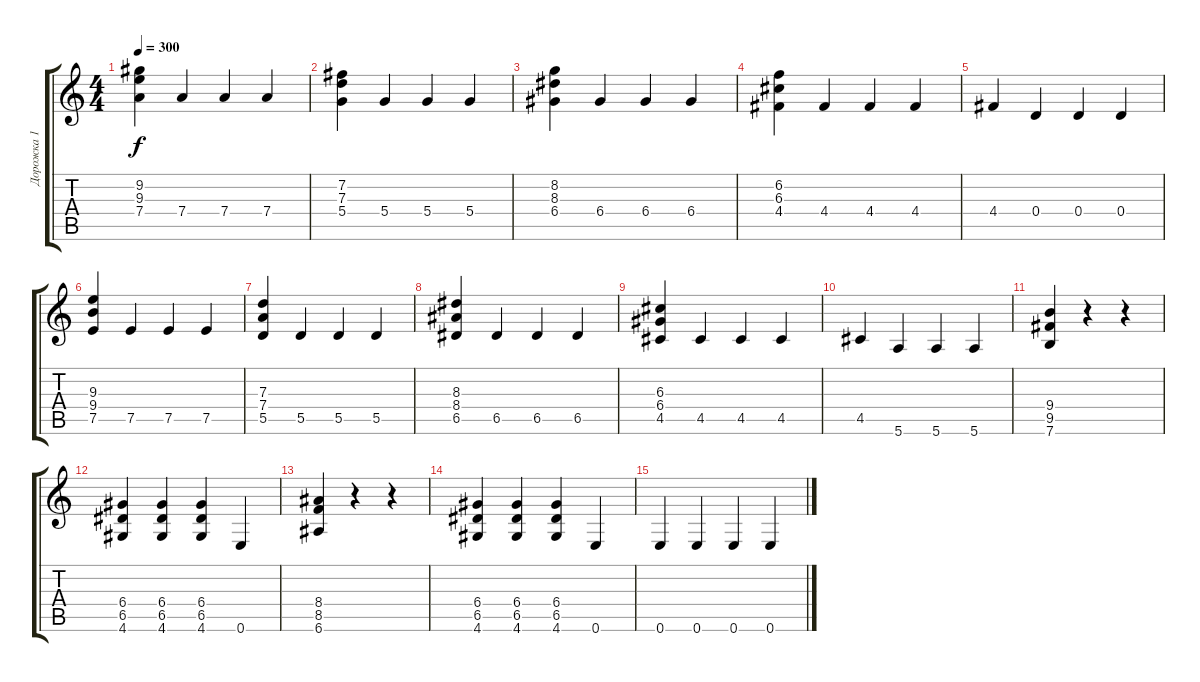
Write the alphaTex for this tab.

\track ("Дорожка 1" "Дорожка 1") {instrument distortionguitar}
\staff {score tabs}
\tuning (E4 B3 G3 D3 A2 E2) {hide}
\ts (4 4)
\tempo 300
\clef g2
\ks c
(9.2 9.3 7.4).4{dy f} 7.4.4 7.4.4 7.4.4 |
(7.2 7.3 5.4).4 5.4.4 5.4.4 5.4.4 |
(8.2 8.3 6.4).4 6.4.4 6.4.4 6.4.4 |
(6.2 6.3 4.4).4 4.4.4 4.4.4 4.4.4 |
4.4.4 0.4.4 0.4.4 0.4.4 |
(9.3 9.4 7.5).4 7.5.4 7.5.4 7.5.4 |
(7.3 7.4 5.5).4 5.5.4 5.5.4 5.5.4 |
(8.3 8.4 6.5).4 6.5.4 6.5.4 6.5.4 |
(6.3 6.4 4.5).4 4.5.4 4.5.4 4.5.4 |
4.5.4 5.6.4 5.6.4 5.6.4 |
(9.4 9.5 7.6).4 r.4 r.4 |
(6.4 6.5 4.6).4 (6.4 6.5 4.6).4 (6.4 6.5 4.6).4 0.6.4 |
(8.4 8.5 6.6).4 r.4 r.4 |
(6.4 6.5 4.6).4 (6.4 6.5 4.6).4 (6.4 6.5 4.6).4 0.6.4 |
0.6.4 0.6.4 0.6.4 0.6.4
